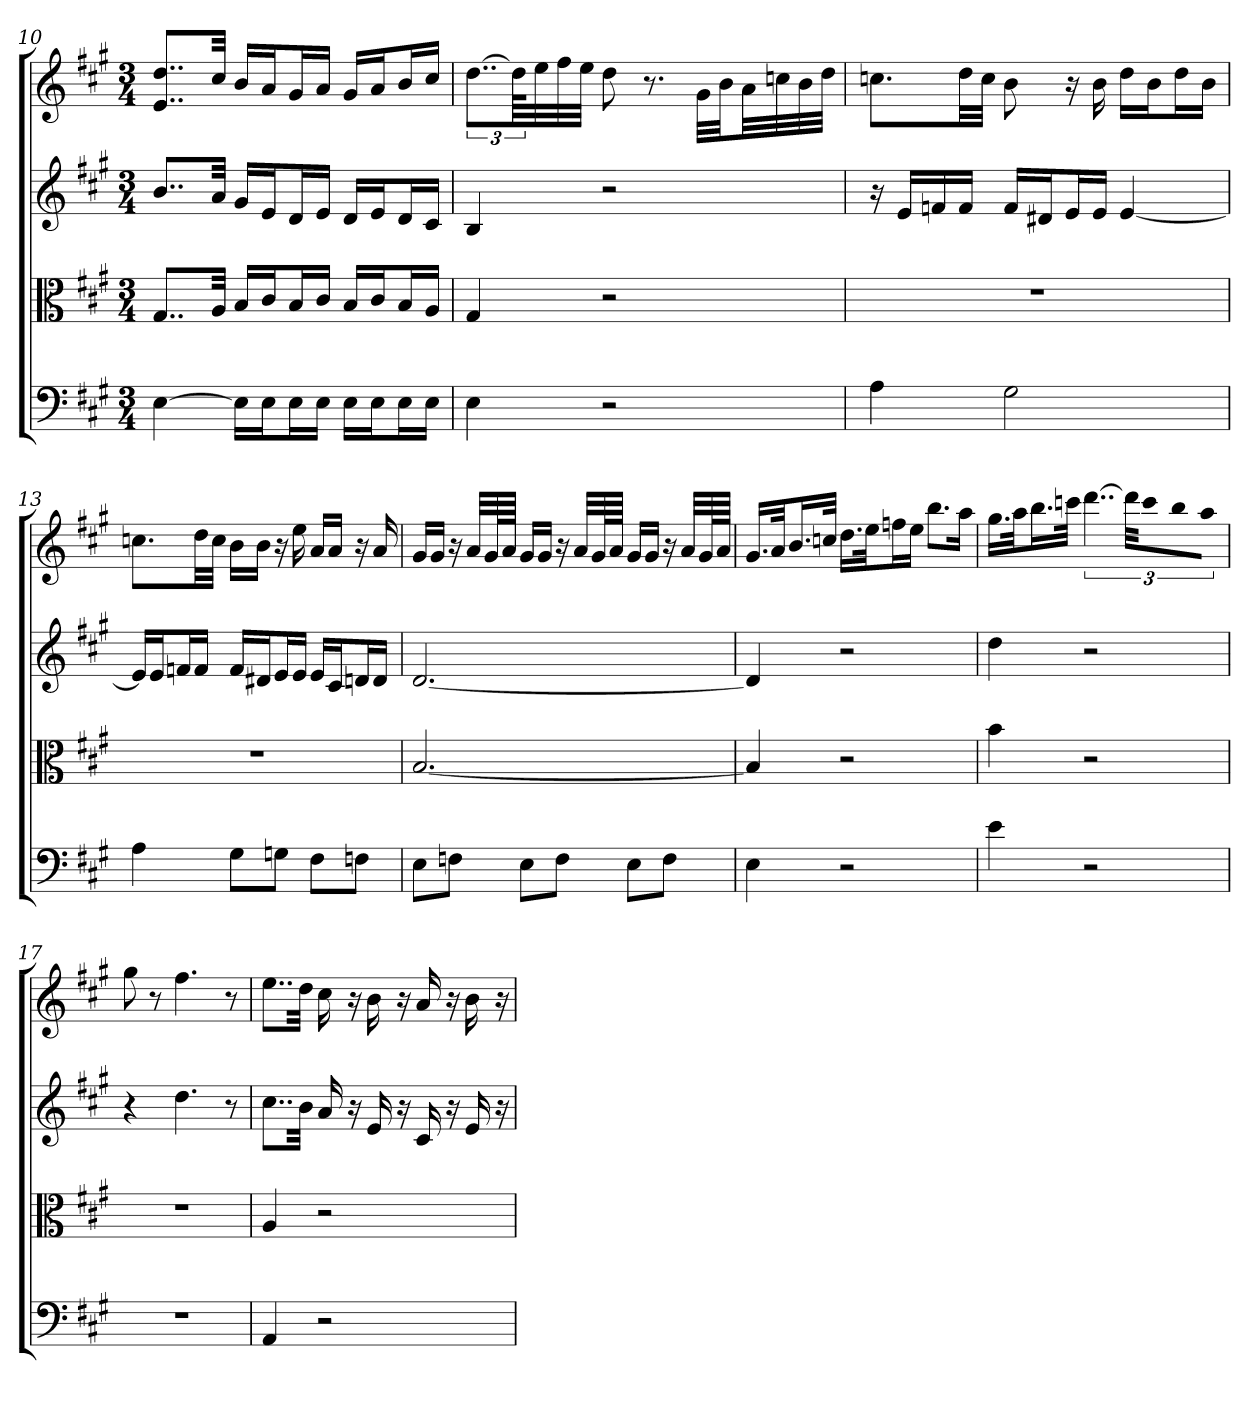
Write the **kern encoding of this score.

**kern	**kern	**kern	**kern
*part4	*part3	*part2	*part1
*staff4	*staff3	*staff2	*staff1
*clefF4	*clefC3	*	*
*k[f#c#g#]	*k[f#c#g#]	*k[f#c#g#]	*k[f#c#g#]
*A:	*A:	*A:	*A:
*M3/4	*M3/4	*M3/4	*M3/4
=10	=10	=10	=10
[4E	8..G#/L	8..bL	8..e 8..ddL
.	32A/Jkk	32aJkk	32cc#Jkk
16E\LL]	16B/LL	16g#LL	16bLL
16E\J	16c#/J	16eJ	16aJ
16E\L	16B/L	16dL	16g#L
16E\JJ	16c#/JJ	16eJJ	16aJJ
16E\LL	16B/LL	16dLL	16g#LL
16E\J	16c#/J	16eJ	16aJ
16E\L	16B/L	16dL	16bL
16E\JJ	16A/JJ	16c#JJ	16cc#JJ
=11	=11	=11	=11
4E	4G#	4B	[12..ddL
.	.	.	96ddKLL]
.	.	.	32ee
.	.	.	32ff#
.	.	.	32eeJJJ
2r	2r	2r	8dd
.	.	.	8.r
.	.	.	32g#LLL
.	.	.	32bJJ
.	.	.	32aLL
.	.	.	32ccn
.	.	.	32b
.	.	.	32ddJJJ
=12	=12	=12	=12
4A	2.r	16r	8.ccnL
.	.	16eLL	.
.	.	16fn	.
.	.	16fJJ	32ddLL
.	.	.	32ccJJJ
2G#	.	16fLL	8b
.	.	16d#XJ	.
.	.	16eL	16r
.	.	16eJJ	16b
.	.	[4e	16ddLL
.	.	.	16bJ
.	.	.	16ddL
.	.	.	16bJJ
=13	=13	=13	=13
4A	2.r	16eLL]	8.ccnL
.	.	16eJ	.
.	.	16fnL	.
.	.	16fJJ	32ddLL
.	.	.	32ccJJJ
8G#\L	.	16fLL	16bLL
.	.	16d#XJ	16bJJ
8Gn\J	.	16eL	16r
.	.	16eJJ	16ee
8F#\L	.	16eLL	16aLL
.	.	16c#J	16aJJ
8Fn\J	.	16dnL	16r
.	.	16dJJ	16a
=14	=14	=14	=14
8E\L	[2.B	[2.d	16g#LL
.	.	.	16g#JJ
8Fn\J	.	.	16r
.	.	.	32aLLL
.	.	.	64g#L
.	.	.	64aJJJJ
8E\L	.	.	16g#LL
.	.	.	16g#JJ
8F\J	.	.	16r
.	.	.	32aLLL
.	.	.	64g#L
.	.	.	64aJJJJ
8E\L	.	.	16g#LL
.	.	.	16g#JJ
8F\J	.	.	16r
.	.	.	32aLLL
.	.	.	64g#L
.	.	.	64aJJJJ
=15	=15	=15	=15
4E	4B]	4d]	16.g#LL
.	.	.	32aJk
.	.	.	16.bL
.	.	.	32ccnJJk
2r	2r	2r	16.ddLL
.	.	.	32eeJk
.	.	.	16ffnL
.	.	.	16eeJJ
.	.	.	8.bbL
.	.	.	16aaJk
=16	=16	=16	=16
4e	4b	4dd	16.gg#LL
.	.	.	32aaJk
.	.	.	16.bbL
.	.	.	32cccnJJk
2r	2r	2r	[6..ddd
.	.	.	48dddKLL]
.	.	.	16cccJ
.	.	.	16bbL
.	.	.	16aaJJ
=17	=17	=17	=17
2.r	2.r	4r	8gg#
.	.	.	8r
.	.	4.dd	4.ff#
.	.	8r	8r
=18	=18	=18	=18
4AA	4A	8..cc#L	8..eeL
.	.	32bJkk	32ddJkk
2r	2r	16a	16cc#
.	.	16r	16r
.	.	16e	16b
.	.	16r	16r
.	.	16c#	16a
.	.	16r	16r
.	.	16e	16b
.	.	16r	16r
=	=	=	=
*-	*-	*-	*-
